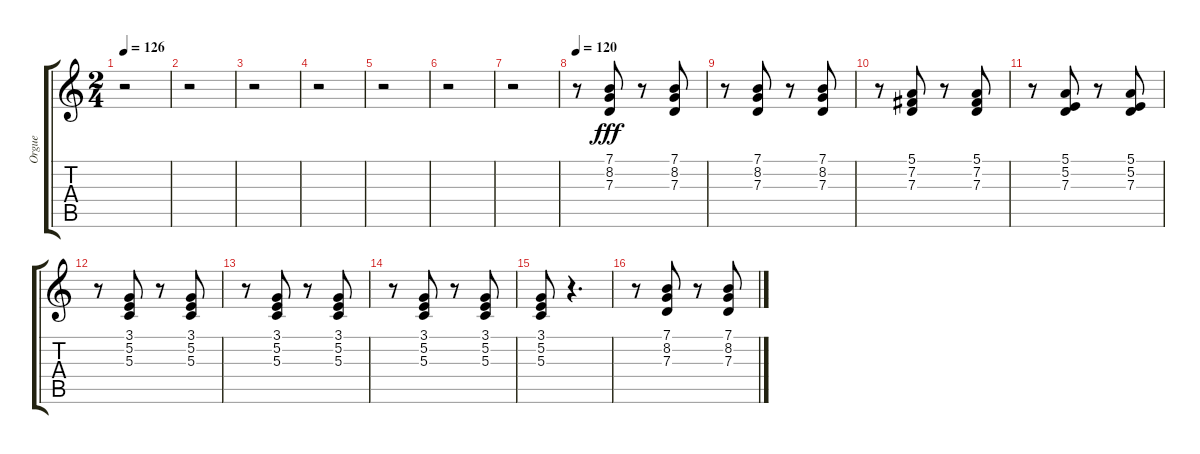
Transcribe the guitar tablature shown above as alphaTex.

\track ("Orgue" "Orgue") {instrument rockorgan}
\staff {score tabs}
\tuning (E4 B3 G3 D3 A2 E2) {hide}
\ts (2 4)
\tempo 126
\clef g2
\ks c
r.2{dy fff} |
r.2 |
r.2 |
r.2 |
r.2 |
r.2 |
r.2 |
\tempo 120
r.8 (7.1 8.2 7.3).8 r.8 (7.1 8.2 7.3).8 |
r.8 (7.1 8.2 7.3).8 r.8 (7.1 8.2 7.3).8 |
r.8 (5.1 7.2 7.3).8 r.8 (5.1 7.2 7.3).8 |
r.8 (5.1 5.2 7.3).8 r.8 (5.1 5.2 7.3).8 |
r.8 (3.1 5.2 5.3).8 r.8 (3.1 5.2 5.3).8 |
r.8 (3.1 5.2 5.3).8 r.8 (3.1 5.2 5.3).8 |
r.8 (3.1 5.2 5.3).8 r.8 (3.1 5.2 5.3).8 |
(3.1 5.2 5.3).8 r.4{d} |
r.8 (7.1 8.2 7.3).8 r.8 (7.1 8.2 7.3).8
